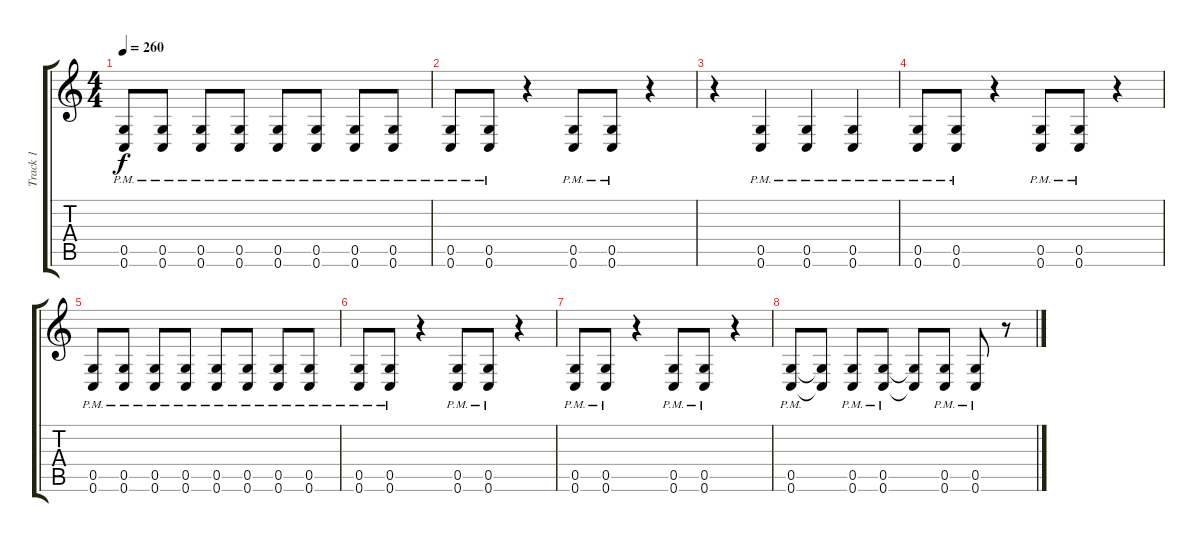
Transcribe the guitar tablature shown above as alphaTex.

\track ("Track 1" "Track 1") {instrument distortionguitar}
\staff {score tabs}
\tuning (D4 A3 F3 C3 G2 C2) {hide}
\ts (4 4)
\tempo 260
\clef g2
\ks c
(0.5{pm} 0.6{pm}).8{dy f} (0.5{pm} 0.6{pm}).8 (0.5{pm} 0.6{pm}).8 (0.5{pm} 0.6{pm}).8 (0.5{pm} 0.6{pm}).8 (0.5{pm} 0.6{pm}).8 (0.5{pm} 0.6{pm}).8 (0.5{pm} 0.6{pm}).8 |
(0.5{pm} 0.6{pm}).8 (0.5{pm} 0.6{pm}).8 r.4 (0.5{pm} 0.6{pm}).8 (0.5{pm} 0.6{pm}).8 r.4 |
r.4 (0.5{pm} 0.6{pm}).4 (0.5{pm} 0.6{pm}).4 (0.5{pm} 0.6{pm}).4 |
(0.5{pm} 0.6{pm}).8 (0.5{pm} 0.6{pm}).8 r.4 (0.5{pm} 0.6{pm}).8 (0.5{pm} 0.6{pm}).8 r.4 |
(0.5{pm} 0.6{pm}).8 (0.5{pm} 0.6{pm}).8 (0.5{pm} 0.6{pm}).8 (0.5{pm} 0.6{pm}).8 (0.5{pm} 0.6{pm}).8 (0.5{pm} 0.6{pm}).8 (0.5{pm} 0.6{pm}).8 (0.5{pm} 0.6{pm}).8 |
(0.5{pm} 0.6{pm}).8 (0.5{pm} 0.6{pm}).8 r.4 (0.5{pm} 0.6{pm}).8 (0.5{pm} 0.6{pm}).8 r.4 |
(0.5{pm} 0.6{pm}).8 (0.5{pm} 0.6{pm}).8 r.4 (0.5{pm} 0.6{pm}).8 (0.5{pm} 0.6{pm}).8 r.4 |
(0.5{pm} 0.6{pm}).8 (0.5{t} 0.6{t}).8 (0.5{pm} 0.6{pm}).8 (0.5{pm} 0.6{pm}).8 (0.5{t} 0.6{t}).8 (0.5{pm} 0.6{pm}).8 (0.5{pm} 0.6{pm}).8 r.8
